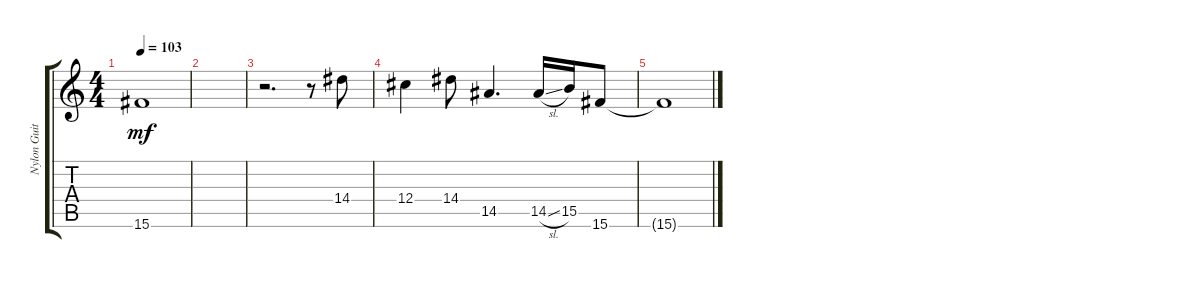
\track ("Nylon Guitar" "Nylon Guit") {instrument acousticguitarnylon}
\staff {score tabs}
\tuning (Eb4 Bb3 Gb3 Db3 Ab2 Eb2) {hide}
\ts (4 4)
\tempo 103
\clef g2
\ks c
15.6{t}.1{dy mf} |
|
r.2{d} r.8 14.4.8 |
12.4.4 14.4.8 14.5.4{d} 14.5{sl}.16 15.5.16 15.6.8 |
15.6{t}.1
